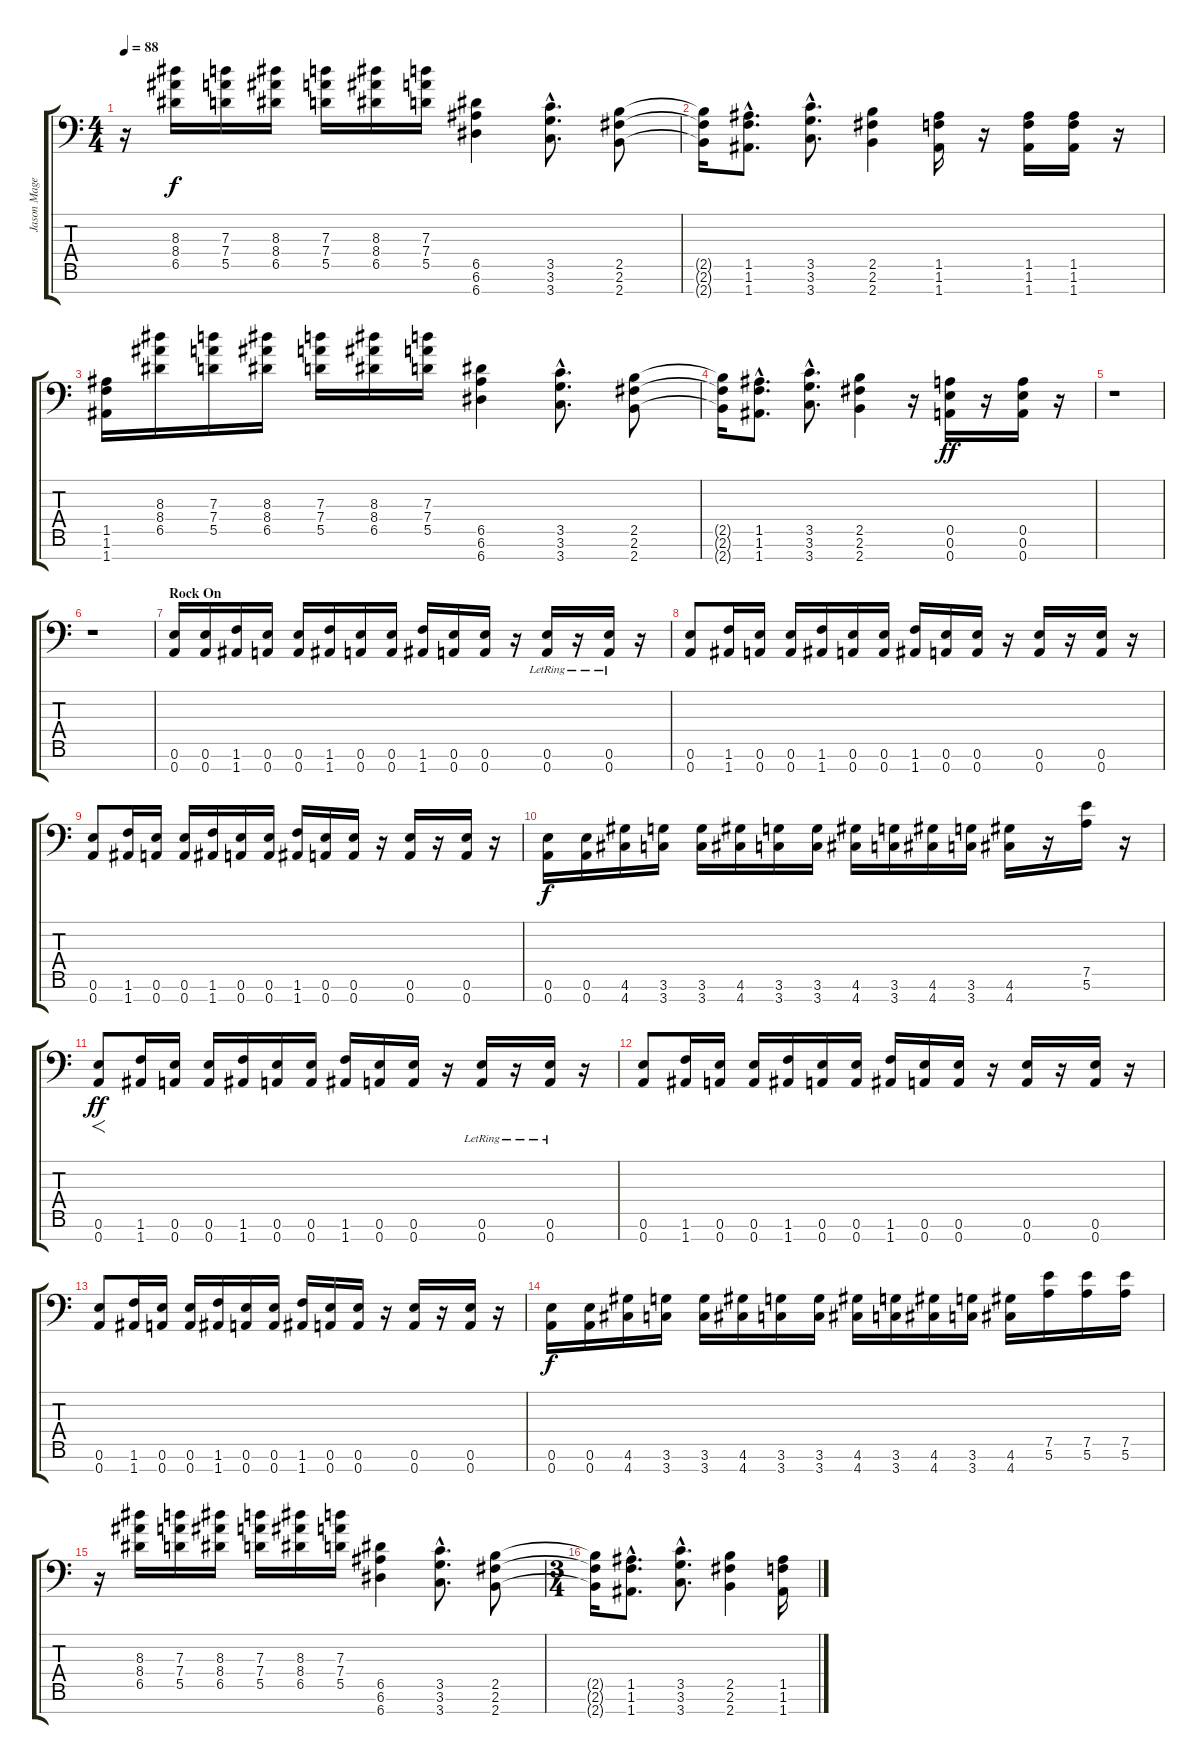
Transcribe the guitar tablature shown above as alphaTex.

\track ("Jason Mager" "Jason Mage") {instrument distortionguitar}
\staff {score tabs}
\tuning (E4 B3 G3 D3 A2 E2 A1) {hide}
\ts (4 4)
\tempo 88
\clef f4
\ks c
r.16{dy ff} (8.3 8.4 6.5).16{dy f} (7.3 7.4 5.5).16 (8.3 8.4 6.5).16 (7.3 7.4 5.5).16 (8.3 8.4 6.5).16 (7.3 7.4 5.5).16 (6.5 6.6 6.7).4 (3.5{hac} 3.6{hac} 3.7{hac}).8{d} (2.5 2.6 2.7).8 |
(2.5{t} 2.6{t} 2.7{t}).16 (1.5{hac} 1.6{hac} 1.7{hac}).8{d} (3.5{hac} 3.6{hac} 3.7{hac}).8{d} (2.5 2.6 2.7).4 (1.5 1.6 1.7).16 r.16 (1.5 1.6 1.7).16 (1.5 1.6 1.7).16 r.16 |
(1.5 1.6 1.7).16 (8.3 8.4 6.5).16 (7.3 7.4 5.5).16 (8.3 8.4 6.5).16 (7.3 7.4 5.5).16 (8.3 8.4 6.5).16 (7.3 7.4 5.5).16 (6.5 6.6 6.7).4 (3.5{hac} 3.6{hac} 3.7{hac}).8{d} (2.5 2.6 2.7).8 |
(2.5{t} 2.6{t} 2.7{t}).16 (1.5{hac} 1.6{hac} 1.7{hac}).8{d} (3.5{hac} 3.6{hac} 3.7{hac}).8{d} (2.5 2.6 2.7).4 r.16 (0.5 0.6 0.7).16{dy ff} r.16 (0.5 0.6 0.7).16 r.16 |
r.1 |
r.1 |
\section ("" "Rock On")
(0.6 0.7).16 (0.6 0.7).16 (1.6 1.7).16 (0.6 0.7).16 (0.6 0.7).16 (1.6 1.7).16 (0.6 0.7).16 (0.6 0.7).16 (1.6 1.7).16 (0.6 0.7).16 (0.6 0.7).16 r.16 (0.6{lr} 0.7{lr}).16 r.16 (0.6{lr} 0.7{lr}).16 r.16 |
(0.6 0.7).8 (1.6 1.7).16 (0.6 0.7).16 (0.6 0.7).16 (1.6 1.7).16 (0.6 0.7).16 (0.6 0.7).16 (1.6 1.7).16 (0.6 0.7).16 (0.6 0.7).16 r.16 (0.6 0.7).16 r.16 (0.6 0.7).16 r.16 |
(0.6 0.7).8 (1.6 1.7).16 (0.6 0.7).16 (0.6 0.7).16 (1.6 1.7).16 (0.6 0.7).16 (0.6 0.7).16 (1.6 1.7).16 (0.6 0.7).16 (0.6 0.7).16 r.16 (0.6 0.7).16 r.16 (0.6 0.7).16 r.16 |
(0.6 0.7).16{dy f} (0.6 0.7).16 (4.6 4.7).16 (3.6 3.7).16 (3.6 3.7).16 (4.6 4.7).16 (3.6 3.7).16 (3.6 3.7).16 (4.6 4.7).16 (3.6 3.7).16 (4.6 4.7).16 (3.6 3.7).16 (4.6 4.7).16 r.16 (7.5 5.6).16 r.16 |
(0.6 0.7).8{f dy ff} (1.6 1.7).16 (0.6 0.7).16 (0.6 0.7).16 (1.6 1.7).16 (0.6 0.7).16 (0.6 0.7).16 (1.6 1.7).16 (0.6 0.7).16 (0.6 0.7).16 r.16 (0.6{lr} 0.7{lr}).16 r.16 (0.6{lr} 0.7{lr}).16 r.16 |
(0.6 0.7).8 (1.6 1.7).16 (0.6 0.7).16 (0.6 0.7).16 (1.6 1.7).16 (0.6 0.7).16 (0.6 0.7).16 (1.6 1.7).16 (0.6 0.7).16 (0.6 0.7).16 r.16 (0.6 0.7).16 r.16 (0.6 0.7).16 r.16 |
(0.6 0.7).8 (1.6 1.7).16 (0.6 0.7).16 (0.6 0.7).16 (1.6 1.7).16 (0.6 0.7).16 (0.6 0.7).16 (1.6 1.7).16 (0.6 0.7).16 (0.6 0.7).16 r.16 (0.6 0.7).16 r.16 (0.6 0.7).16 r.16 |
(0.6 0.7).16{dy f} (0.6 0.7).16 (4.6 4.7).16 (3.6 3.7).16 (3.6 3.7).16 (4.6 4.7).16 (3.6 3.7).16 (3.6 3.7).16 (4.6 4.7).16 (3.6 3.7).16 (4.6 4.7).16 (3.6 3.7).16 (4.6 4.7).16 (7.5 5.6).16 (7.5 5.6).16 (7.5 5.6).16 |
r.16 (8.3 8.4 6.5).16 (7.3 7.4 5.5).16 (8.3 8.4 6.5).16 (7.3 7.4 5.5).16 (8.3 8.4 6.5).16 (7.3 7.4 5.5).16 (6.5 6.6 6.7).4 (3.5{hac} 3.6{hac} 3.7{hac}).8{d} (2.5 2.6 2.7).8 |
\ts (3 4)
(2.5{t} 2.6{t} 2.7{t}).16 (1.5{hac} 1.6{hac} 1.7{hac}).8{d} (3.5{hac} 3.6{hac} 3.7{hac}).8{d} (2.5 2.6 2.7).4 (1.5 1.6 1.7).16
